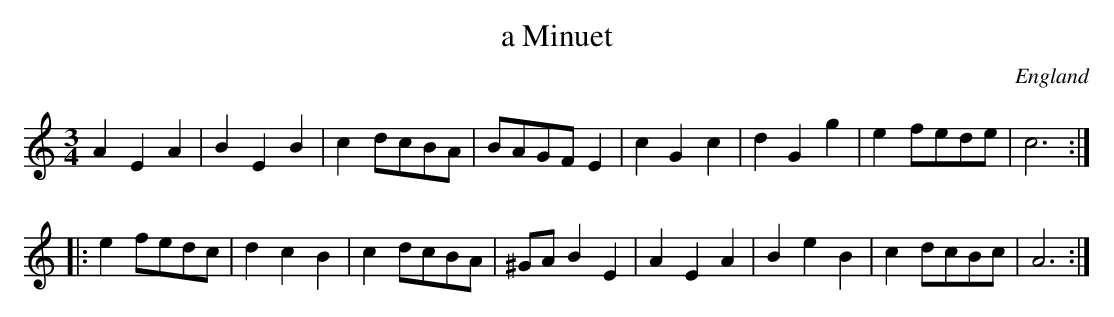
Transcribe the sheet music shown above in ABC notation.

X:1
T:a Minuet
L:1/8
M:3/4
O:England
K:A min
A2 E2 A2 |  B2 E2B2 | c2 dcBA | BAGF E2 |\
c2 G2 c2 | d2 G2 g2 | e2 fede | c6 ::
e2 fedc | d2 c2 B2 | c2 dcBA | ^GA B2 E2 |\
A2 E2A2 | B2 e2 B2 | c2 dcBc | A6 :|
